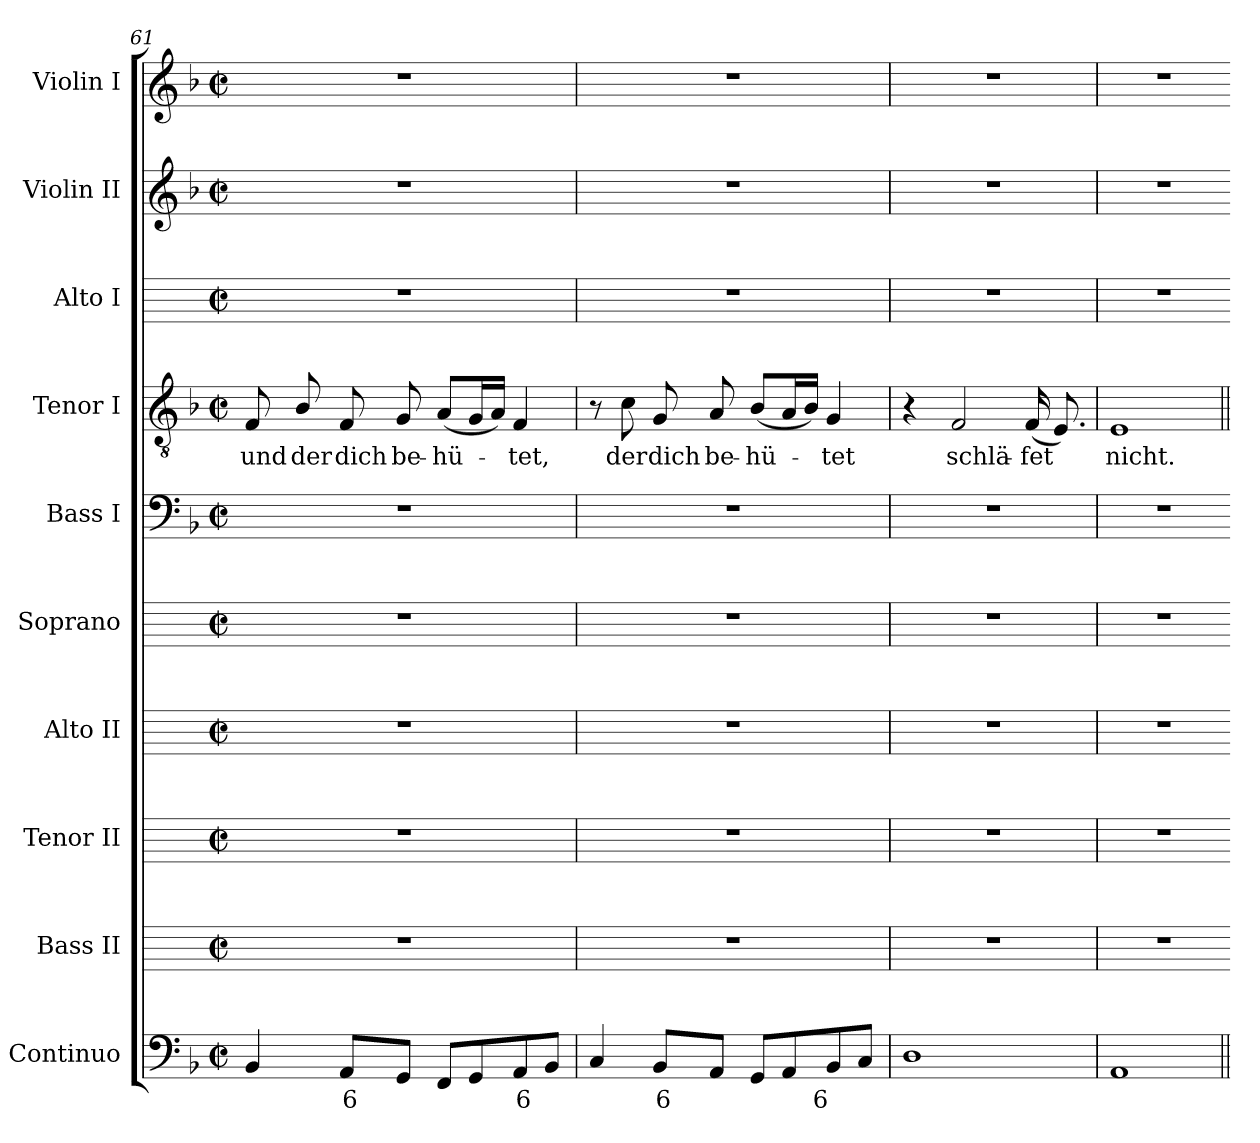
**kern	**text	**kern	**kern	**kern	**kern	**kern	**kern	**text	**kern	**kern	**kern
*part10	*part10	*part9	*part8	*part7	*part6	*part5	*part4	*part4	*part3	*part2	*part1
*staff10	*staff10	*staff9	*staff8	*staff7	*staff6	*staff5	*staff4	*staff4	*staff3	*staff2	*staff1
*I"Continuo	*	*I"Bass II	*I"Tenor II	*I"Alto II	*I"Soprano	*I"Bass I	*I"Tenor I	*	*I"Alto I	*I"Violin II	*I"Violin I
*	*	*I'B	*I'T	*I'A	*I'S	*I'B	*I'T	*	*I'A	*I'Vln	*I'Vln
!!LO:LB:g=z
*clefF4	*	*	*	*	*	*clefF4	*clefGv2	*	*	*clefG2	*clefG2
*k[b-]	*	*	*	*	*	*k[b-]	*k[b-]	*	*	*k[b-]	*k[b-]
*F:	*	*	*	*	*	*F:	*F:	*	*	*F:	*F:
*M2/2	*	*M2/2	*M2/2	*M2/2	*M2/2	*M2/2	*M2/2	*	*M2/2	*M2/2	*M2/2
*met(c|)	*	*met(c|)	*met(c|)	*met(c|)	*met(c|)	*met(c|)	*met(c|)	*	*met(c|)	*met(c|)	*met(c|)
=61	=61	=61	=61	=61	=61	=61	=61	=61	=61	=61	=61
!	!	!	!	!	!	!	!	!LO:LY:b	!	!	!
4BB-	.	1r	1r	1r	1r	1r	8F	und	1r	1r	1r
!	!	!	!	!	!	!	!	!LO:LY:b	!	!	!
.	.	.	.	.	.	.	8B-/	der	.	.	.
!	!LO:LY:b	!	!	!	!	!	!	!LO:LY:b	!	!	!
8AAL	6	.	.	.	.	.	8F	dich	.	.	.
!	!	!	!	!	!	!	!	!LO:LY:b	!	!	!
8GGJ	.	.	.	.	.	.	8G	be-	.	.	.
!	!	!	!	!	!	!	!	!LO:LY:b	!	!	!
8FFL	.	.	.	.	.	.	(<8AL	-hü-	.	.	.
8GG	.	.	.	.	.	.	16GL	.	.	.	.
.	.	.	.	.	.	.	16AJJ)	.	.	.	.
!	!LO:LY:b	!	!	!	!	!	!	!LO:LY:b	!	!	!
8AA	6	.	.	.	.	.	4F	tet,	.	.	.
8BB-J	.	.	.	.	.	.	.	.	.	.	.
=62	=62	=62	=62	=62	=62	=62	=62	=62	=62	=62	=62
4C	.	1r	1r	1r	1r	1r	8r	.	1r	1r	1r
!	!	!	!	!	!	!	!	!LO:LY:b	!	!	!
.	.	.	.	.	.	.	8c	der	.	.	.
!	!LO:LY:b	!	!	!	!	!	!	!LO:LY:b	!	!	!
8BB-L	6	.	.	.	.	.	8G	dich	.	.	.
!	!	!	!	!	!	!	!	!LO:LY:b	!	!	!
8AAJ	.	.	.	.	.	.	8A	be-	.	.	.
!	!	!	!	!	!	!	!	!LO:LY:b	!	!	!
8GGL	.	.	.	.	.	.	(<8B-L	-hü-	.	.	.
8AA	.	.	.	.	.	.	16AL	.	.	.	.
.	.	.	.	.	.	.	16B-JJ)	.	.	.	.
!	!LO:LY:b	!	!	!	!	!	!	!LO:LY:b	!	!	!
8BB-	6	.	.	.	.	.	4G	tet	.	.	.
8CJ	.	.	.	.	.	.	.	.	.	.	.
=63	=63	=63	=63	=63	=63	=63	=63	=63	=63	=63	=63
1D	.	1r	1r	1r	1r	1r	4r	.	1r	1r	1r
!	!	!	!	!	!	!	!	!LO:LY:b	!	!	!
.	.	.	.	.	.	.	2F	schlä-	.	.	.
!	!	!	!	!	!	!	!	!LO:LY:b	!	!	!
.	.	.	.	.	.	.	(<16FLL	-fet	.	.	.
.	.	.	.	.	.	.	8.EJ)	.	.	.	.
=64	=64	=64	=64	=64	=64	=64	=64	=64	=64	=64	=64
!	!	!	!	!	!	!	!	!LO:LY:b	!	!	!
1AA	.	1r	1r	1r	1r	1r	1E	nicht.	1r	1r	1r
=||	=	=	=	=	=	=	=||	=	=	=	=
*-	*-	*-	*-	*-	*-	*-	*-	*-	*-	*-	*-
